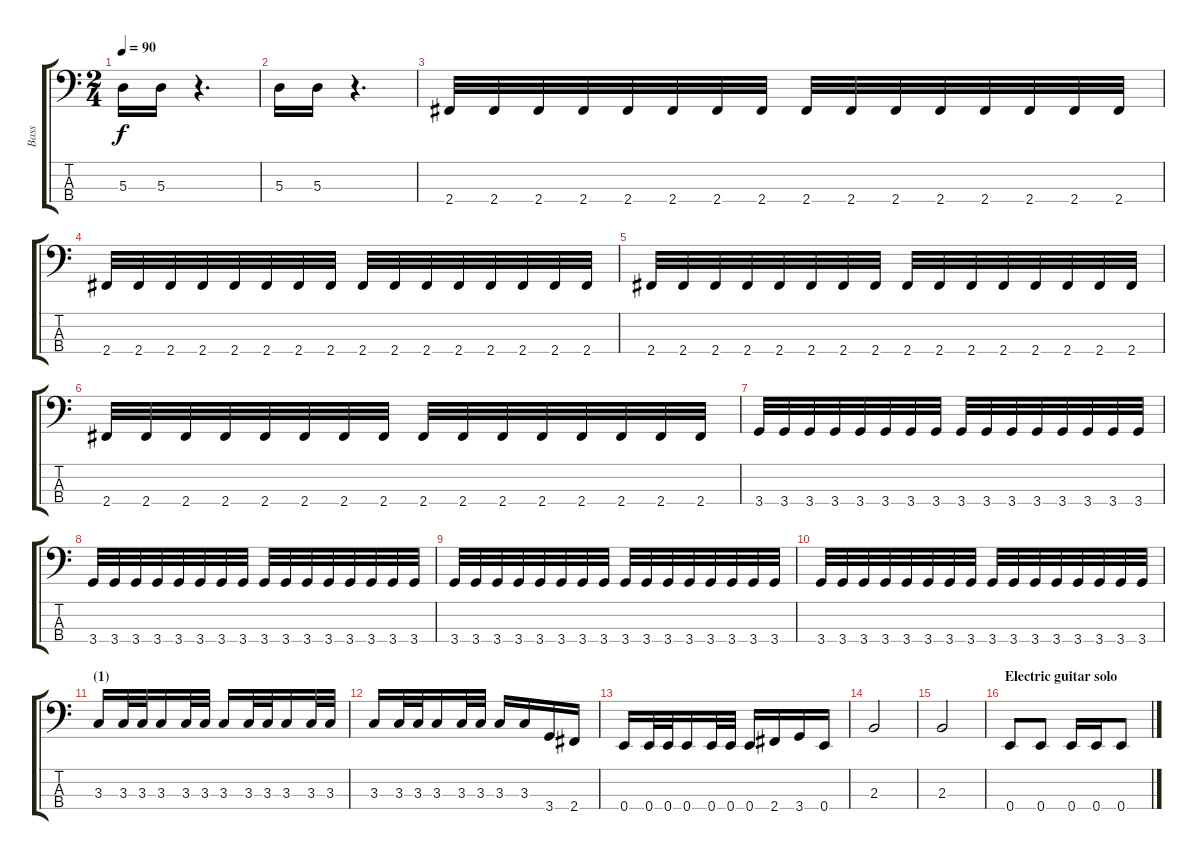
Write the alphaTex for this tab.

\track ("Bass" "Bass") {instrument electricbasspick}
\staff {score tabs}
\tuning (G2 D2 A1 E1) {hide}
\ts (2 4)
\tempo 90
\clef f4
\ks c
5.3.16{dy f} 5.3.16 r.4{d} |
5.3.16 5.3.16 r.4{d} |
2.4.32 2.4.32 2.4.32 2.4.32 2.4.32 2.4.32 2.4.32 2.4.32 2.4.32 2.4.32 2.4.32 2.4.32 2.4.32 2.4.32 2.4.32 2.4.32 |
2.4.32 2.4.32 2.4.32 2.4.32 2.4.32 2.4.32 2.4.32 2.4.32 2.4.32 2.4.32 2.4.32 2.4.32 2.4.32 2.4.32 2.4.32 2.4.32 |
2.4.32 2.4.32 2.4.32 2.4.32 2.4.32 2.4.32 2.4.32 2.4.32 2.4.32 2.4.32 2.4.32 2.4.32 2.4.32 2.4.32 2.4.32 2.4.32 |
2.4.32 2.4.32 2.4.32 2.4.32 2.4.32 2.4.32 2.4.32 2.4.32 2.4.32 2.4.32 2.4.32 2.4.32 2.4.32 2.4.32 2.4.32 2.4.32 |
3.4.32 3.4.32 3.4.32 3.4.32 3.4.32 3.4.32 3.4.32 3.4.32 3.4.32 3.4.32 3.4.32 3.4.32 3.4.32 3.4.32 3.4.32 3.4.32 |
3.4.32 3.4.32 3.4.32 3.4.32 3.4.32 3.4.32 3.4.32 3.4.32 3.4.32 3.4.32 3.4.32 3.4.32 3.4.32 3.4.32 3.4.32 3.4.32 |
3.4.32 3.4.32 3.4.32 3.4.32 3.4.32 3.4.32 3.4.32 3.4.32 3.4.32 3.4.32 3.4.32 3.4.32 3.4.32 3.4.32 3.4.32 3.4.32 |
3.4.32 3.4.32 3.4.32 3.4.32 3.4.32 3.4.32 3.4.32 3.4.32 3.4.32 3.4.32 3.4.32 3.4.32 3.4.32 3.4.32 3.4.32 3.4.32 |
\section ("" "(1)")
3.3.16 3.3.32 3.3.32 3.3.16 3.3.32 3.3.32 3.3.16 3.3.32 3.3.32 3.3.16 3.3.32 3.3.32 |
3.3.16 3.3.32 3.3.32 3.3.16 3.3.32 3.3.32 3.3.16 3.3.16 3.4.16 2.4.16 |
0.4.16 0.4.32 0.4.32 0.4.16 0.4.32 0.4.32 0.4.16 2.4.16 3.4.16 0.4.16 |
2.3.2 |
2.3.2 |
\section ("" "Electric guitar solo")
0.4.8 0.4.8 0.4.16 0.4.16 0.4.8
